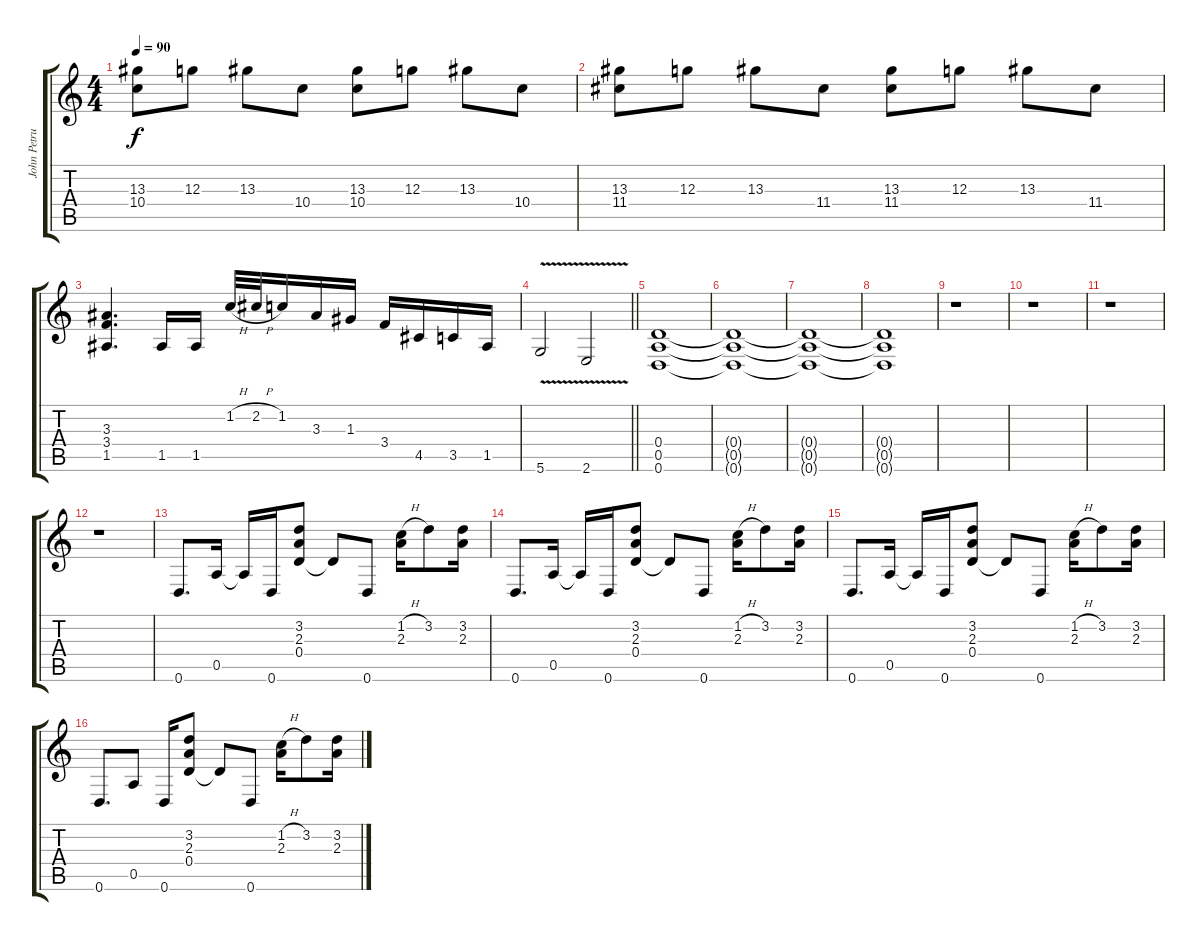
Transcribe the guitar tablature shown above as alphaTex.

\track ("John Petrucci" "John Petru") {instrument acousticguitarsteel}
\staff {score tabs}
\tuning (E4 B3 G3 D3 A2 D2) {hide}
\ts (4 4)
\tempo 90
\clef g2
\ks c
(13.3 10.4).8{dy f} 12.3.8 13.3.8 10.4.8 (13.3 10.4).8 12.3.8 13.3.8 10.4.8 |
(13.3 11.4).8 12.3.8 13.3.8 11.4.8 (13.3 11.4).8 12.3.8 13.3.8 11.4.8 |
(3.3 3.4 1.5).4{d} 1.5.16 1.5.16 1.2{h}.32 2.2{h}.32 1.2.16 3.3.16 1.3.16 3.4.16 4.5.16 3.5.16 1.5.16 |
\barLineRight lightlight
5.6{v}.2 2.6{v}.2 |
(0.4 0.5 0.6).1 |
(0.4{t} 0.5{t} 0.6{t}).1 |
(0.4{t} 0.5{t} 0.6{t}).1 |
(0.4{t} 0.5{t} 0.6{t}).1 |
r.1 |
r.1 |
r.1 |
r.1 |
0.6.8{d instrument acousticguitarsteel} 0.5.16 0.5{t}.16 0.6.16 (3.2 2.3 0.4).8 0.4{t}.8 0.6.8 (1.2{h} 2.3).16 3.2.8 (3.2 2.3).16 |
0.6.8{d} 0.5.16 0.5{t}.16 0.6.16 (3.2 2.3 0.4).8 0.4{t}.8 0.6.8 (1.2{h} 2.3).16 3.2.8 (3.2 2.3).16 |
0.6.8{d} 0.5.16 0.5{t}.16 0.6.16 (3.2 2.3 0.4).8 0.4{t}.8 0.6.8 (1.2{h} 2.3).16 3.2.8 (3.2 2.3).16 |
0.6.8{d} 0.5.8 0.6.16 (3.2 2.3 0.4).8 0.4{t}.8 0.6.8 (1.2{h} 2.3).16 3.2.8 (3.2 2.3).16
